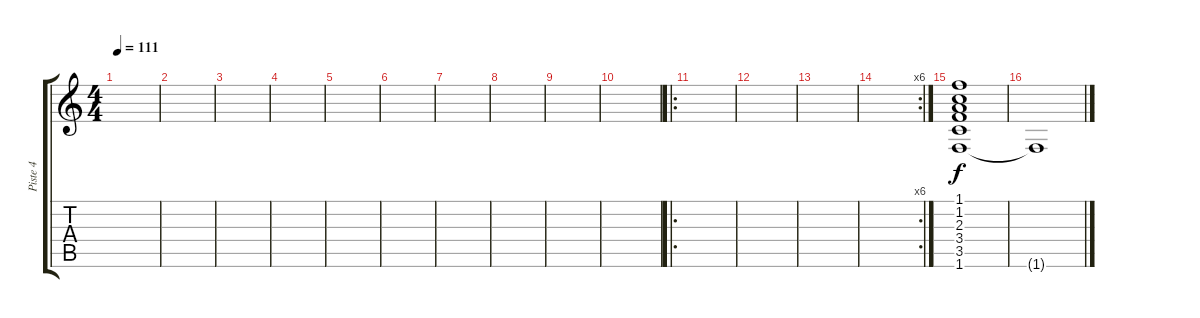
\track ("Piste 4" "Piste 4") {instrument acousticguitarsteel}
\staff {score tabs}
\tuning (E4 B3 G3 D3 A2 E2) {hide}
\ts (4 4)
\tempo 111
\clef g2
\ks c
|
|
|
|
|
|
|
|
|
|
\ro
|
|
|
\rc 6
|
(1.1 1.2 2.3 3.4 3.5 1.6).1 |
1.6{t}.1
